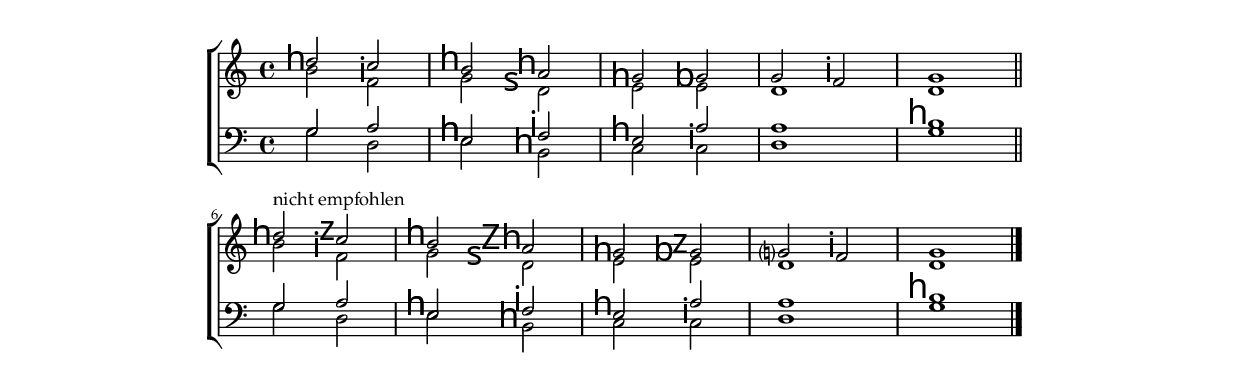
\version "2.24.1"
\include "tuning.ily"
\include "layout.ily"

%% Content 1
XS = \relative c'' { d2  c    bM aM    g  g    g  fisM g1 }
XA = \relative c'' { bM2 fisM g  disMM eM e    d1      d1 }
XT = \relative c'  { g2  a    eM fisM  eM a    a1      bM }
XB = \relative c   { g'2 d    eM bM    c  cisM d1      g1 }

%% Content 2
YS = \relative c'' { d2^"nicht empfohlen"  \oS cS bM aMS   g  \oS gS g? fisM g1 }
YA = \relative c'' { bM2                   fisM   g  disMM eM e      d1      d1 }
YT = \relative c'  { g2                    a      eM fisM  eM a      a1      bM }
YB = \relative c   { g'2                   d      eM bM    c  cisM   d1      g1 }

%% MIDI 1
\book {
  \bookOutputSuffix "1"
  \score {
    <<
      \new Staff \with {midiInstrument = #"oboe"} << \XS >>
      \new Staff \with {midiInstrument = #"oboe"} << \XS >>
      \new Staff \with {midiInstrument = #"oboe"} << \XA >>
      \new Staff \with {midiInstrument = #"oboe"} << \XT >>
      \new Staff \with {midiInstrument = #"oboe"} << \XB >>
    >>
    \midi { \tempo 4 = 120 }
  }
}

%% MIDI 2
\book {
  \bookOutputSuffix "2"
  \score {
    <<
      \new Staff \with {midiInstrument = #"oboe"} << \YS >>
      \new Staff \with {midiInstrument = #"oboe"} << \YS >>
      \new Staff \with {midiInstrument = #"oboe"} << \YA >>
      \new Staff \with {midiInstrument = #"oboe"} << \YT >>
      \new Staff \with {midiInstrument = #"oboe"} << \YB >>
    >>
    \midi { \tempo 4 = 120 }
  }
}

%% Control the PDF output.
%% PDF (the just one, with HE accidentals)
\score {
  \new ChoirStaff
  <<
    \new Staff << {
      << \XS \\ \XA >> \bar "||"
      << \YS \\ \YA >> \bar "|." } >>
    \new Staff << \clef "bass" {
      << \XT \\ \XB >> \bar "||"
      << \YT \\ \YB >> \bar "|." } >>
  >>
  \layout{}
}
